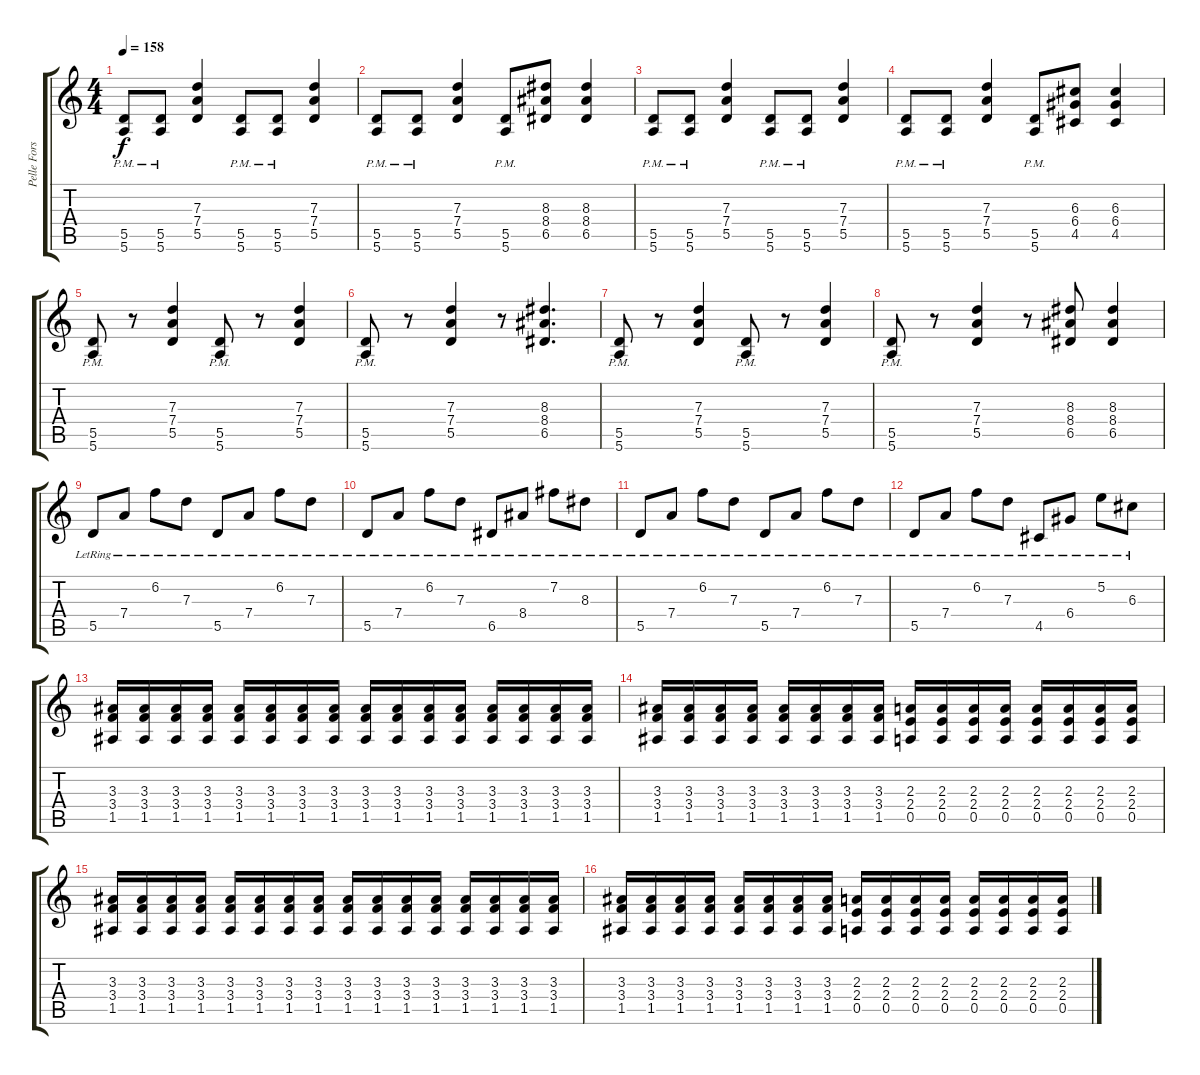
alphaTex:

\track ("Pelle Forsberg" "Pelle Fors") {instrument distortionguitar}
\staff {score tabs}
\tuning (E4 B3 G3 D3 A2 E2) {hide}
\ts (4 4)
\tempo 158
\clef g2
\ks c
(5.5{pm} 5.6{pm}).8{dy f} (5.5{pm} 5.6{pm}).8 (7.3 7.4 5.5).4 (5.5{pm} 5.6{pm}).8 (5.5{pm} 5.6{pm}).8 (7.3 7.4 5.5).4 |
(5.5{pm} 5.6{pm}).8 (5.5{pm} 5.6{pm}).8 (7.3 7.4 5.5).4 (5.5{pm} 5.6{pm}).8 (8.3 8.4 6.5).8 (8.3 8.4 6.5).4 |
(5.5{pm} 5.6{pm}).8 (5.5{pm} 5.6{pm}).8 (7.3 7.4 5.5).4 (5.5{pm} 5.6{pm}).8 (5.5{pm} 5.6{pm}).8 (7.3 7.4 5.5).4 |
(5.5{pm} 5.6{pm}).8 (5.5{pm} 5.6{pm}).8 (7.3 7.4 5.5).4 (5.5{pm} 5.6{pm}).8 (6.3 6.4 4.5).8 (6.3 6.4 4.5).4 |
(5.5{pm} 5.6{pm}).8 r.8 (7.3 7.4 5.5).4 (5.5{pm} 5.6{pm}).8 r.8 (7.3 7.4 5.5).4 |
(5.5{pm} 5.6{pm}).8 r.8 (7.3 7.4 5.5).4 r.8 (8.3 8.4 6.5).4{d} |
(5.5{pm} 5.6{pm}).8 r.8 (7.3 7.4 5.5).4 (5.5{pm} 5.6{pm}).8 r.8 (7.3 7.4 5.5).4 |
(5.5{pm} 5.6{pm}).8 r.8 (7.3 7.4 5.5).4 r.8 (8.3 8.4 6.5).8 (8.3 8.4 6.5).4 |
5.5{lr}.8 7.4{lr}.8 6.2{lr}.8 7.3{lr}.8 5.5{lr}.8 7.4{lr}.8 6.2{lr}.8 7.3{lr}.8 |
5.5{lr}.8 7.4{lr}.8 6.2{lr}.8 7.3{lr}.8 6.5{lr}.8 8.4{lr}.8 7.2{lr}.8 8.3{lr}.8 |
5.5{lr}.8 7.4{lr}.8 6.2{lr}.8 7.3{lr}.8 5.5{lr}.8 7.4{lr}.8 6.2{lr}.8 7.3{lr}.8 |
5.5{lr}.8 7.4{lr}.8 6.2{lr}.8 7.3{lr}.8 4.5{lr}.8 6.4{lr}.8 5.2{lr}.8 6.3{lr}.8 |
(3.3 3.4 1.5).16 (3.3 3.4 1.5).16 (3.3 3.4 1.5).16 (3.3 3.4 1.5).16 (3.3 3.4 1.5).16 (3.3 3.4 1.5).16 (3.3 3.4 1.5).16 (3.3 3.4 1.5).16 (3.3 3.4 1.5).16 (3.3 3.4 1.5).16 (3.3 3.4 1.5).16 (3.3 3.4 1.5).16 (3.3 3.4 1.5).16 (3.3 3.4 1.5).16 (3.3 3.4 1.5).16 (3.3 3.4 1.5).16 |
(3.3 3.4 1.5).16 (3.3 3.4 1.5).16 (3.3 3.4 1.5).16 (3.3 3.4 1.5).16 (3.3 3.4 1.5).16 (3.3 3.4 1.5).16 (3.3 3.4 1.5).16 (3.3 3.4 1.5).16 (2.3 2.4 0.5).16 (2.3 2.4 0.5).16 (2.3 2.4 0.5).16 (2.3 2.4 0.5).16 (2.3 2.4 0.5).16 (2.3 2.4 0.5).16 (2.3 2.4 0.5).16 (2.3 2.4 0.5).16 |
(3.3 3.4 1.5).16 (3.3 3.4 1.5).16 (3.3 3.4 1.5).16 (3.3 3.4 1.5).16 (3.3 3.4 1.5).16 (3.3 3.4 1.5).16 (3.3 3.4 1.5).16 (3.3 3.4 1.5).16 (3.3 3.4 1.5).16 (3.3 3.4 1.5).16 (3.3 3.4 1.5).16 (3.3 3.4 1.5).16 (3.3 3.4 1.5).16 (3.3 3.4 1.5).16 (3.3 3.4 1.5).16 (3.3 3.4 1.5).16 |
(3.3 3.4 1.5).16 (3.3 3.4 1.5).16 (3.3 3.4 1.5).16 (3.3 3.4 1.5).16 (3.3 3.4 1.5).16 (3.3 3.4 1.5).16 (3.3 3.4 1.5).16 (3.3 3.4 1.5).16 (2.3 2.4 0.5).16 (2.3 2.4 0.5).16 (2.3 2.4 0.5).16 (2.3 2.4 0.5).16 (2.3 2.4 0.5).16 (2.3 2.4 0.5).16 (2.3 2.4 0.5).16 (2.3 2.4 0.5).16
